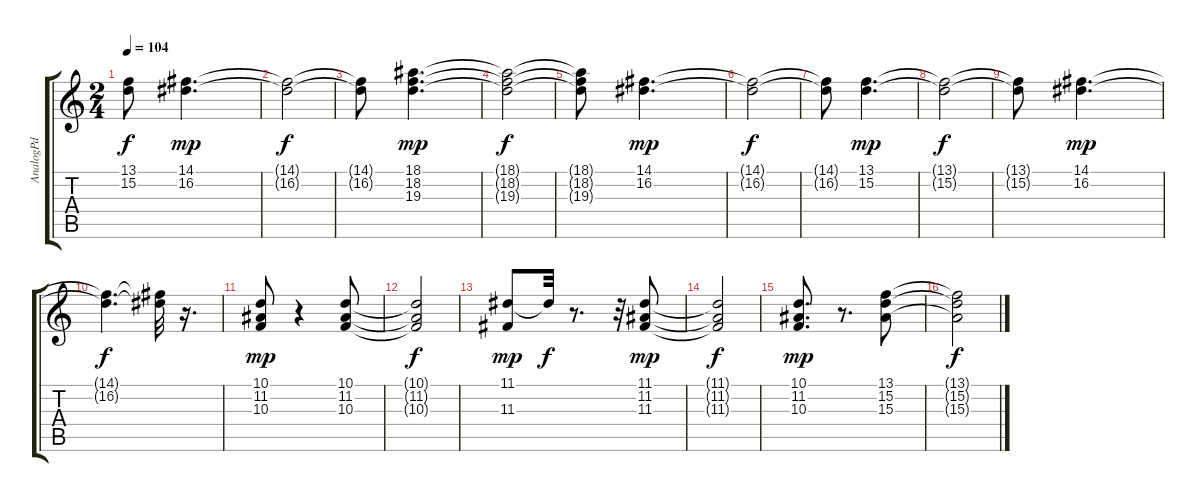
\track ("AnalogPd" "AnalogPd") {instrument synthstrings1}
\staff {score tabs}
\tuning (E4 B3 G3 D3 A2 E2) {hide}
\ts (2 4)
\tempo 104
\clef g2
\ks c
(13.1{t} 15.2{t}).8{dy f} (14.1 16.2).4{d dy mp} |
(14.1{t} 16.2{t}).2{dy f} |
(14.1{t} 16.2{t}).8 (18.1 18.2 19.3).4{d dy mp} |
(18.1{t} 18.2{t} 19.3{t}).2{dy f} |
(18.1{t} 18.2{t} 19.3{t}).8 (14.1 16.2).4{d dy mp} |
(14.1{t} 16.2{t}).2{dy f} |
(14.1{t} 16.2{t}).8 (13.1 15.2).4{d dy mp} |
(13.1{t} 15.2{t}).2{dy f} |
(13.1{t} 15.2{t}).8 (14.1 16.2).4{d dy mp} |
(14.1{t} 16.2{t}).4{d dy f} (14.1{t} 16.2{t}).32 r.16{d} |
(10.1 11.2 10.3).8{dy mp} r.4 (10.1 11.2 10.3).8 |
(10.1{t} 11.2{t} 10.3{t}).2{dy f} |
(11.1 11.3).8{dy mp} 11.1{t}.32{dy f} r.8{d} r.32 (11.1 11.2 11.3).8{dy mp} |
(11.1{t} 11.2{t} 11.3{t}).2{dy f} |
(10.1 11.2 10.3).8{d dy mp} r.8{d} (13.1 15.2 15.3).8 |
(13.1{t} 15.2{t} 15.3{t}).2{dy f}
